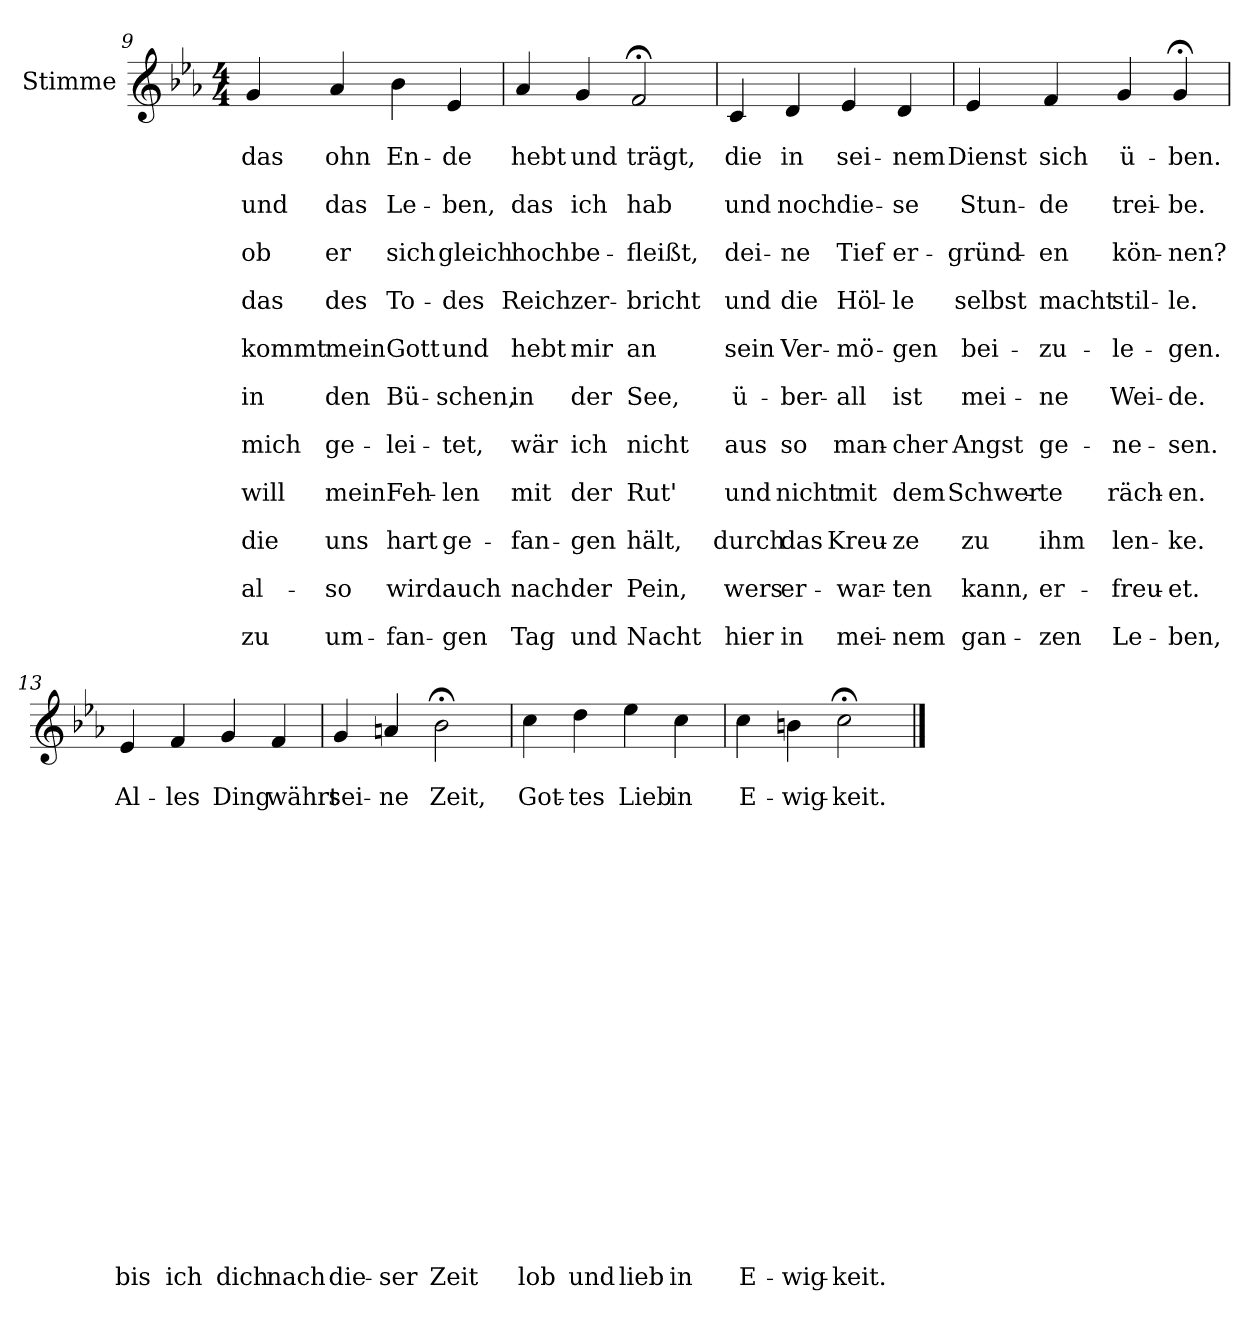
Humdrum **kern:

**kern	**text	**text	**text	**text	**text	**text	**text	**text	**text	**text	**text	**text	**text	**text	**text	**text	**text	**text	**text	**text	**text	**text
*part1	*part1	*part1	*part1	*part1	*part1	*part1	*part1	*part1	*part1	*part1	*part1	*part1	*part1	*part1	*part1	*part1	*part1	*part1	*part1	*part1	*part1	*part1
*staff1	*staff1	*staff1	*staff1	*staff1	*staff1	*staff1	*staff1	*staff1	*staff1	*staff1	*staff1	*staff1	*staff1	*staff1	*staff1	*staff1	*staff1	*staff1	*staff1	*staff1	*staff1	*staff1
*I"Stimme	*	*	*	*	*	*	*	*	*	*	*	*	*	*	*	*	*	*	*	*	*	*
*I'St.	*	*	*	*	*	*	*	*	*	*	*	*	*	*	*	*	*	*	*	*	*	*
*clefG2	*	*	*	*	*	*	*	*	*	*	*	*	*	*	*	*	*	*	*	*	*	*
*k[b-e-a-]	*	*	*	*	*	*	*	*	*	*	*	*	*	*	*	*	*	*	*	*	*	*
*M4/4	*	*	*	*	*	*	*	*	*	*	*	*	*	*	*	*	*	*	*	*	*	*
=9	=9	=9	=9	=9	=9	=9	=9	=9	=9	=9	=9	=9	=9	=9	=9	=9	=9	=9	=9	=9	=9	=9
!	!	!LO:LY:b	!	!LO:LY:b	!	!LO:LY:b	!	!LO:LY:b	!	!LO:LY:b	!	!LO:LY:b	!	!LO:LY:b	!	!LO:LY:b	!	!LO:LY:b	!	!LO:LY:b	!	!LO:LY:b
4g/	.	das	.	und	.	ob	.	das	.	kommt	.	in	.	mich	.	will	.	die	.	al-	.	zu
!	!	!LO:LY:b	!	!LO:LY:b	!	!LO:LY:b	!	!LO:LY:b	!	!LO:LY:b	!	!LO:LY:b	!	!LO:LY:b	!	!LO:LY:b	!	!LO:LY:b	!	!LO:LY:b	!	!LO:LY:b
4a-/	.	ohn	.	das	.	er	.	des	.	mein	.	den	.	ge-	.	mein	.	uns	.	-so	.	um-
!	!	!LO:LY:b	!	!LO:LY:b	!	!LO:LY:b	!	!LO:LY:b	!	!LO:LY:b	!	!LO:LY:b	!	!LO:LY:b	!	!LO:LY:b	!	!LO:LY:b	!	!LO:LY:b	!	!LO:LY:b
4b-\	.	En-	.	Le-	.	sich	.	To-	.	Gott	.	Bü-	.	-lei-	.	Feh-	.	hart	.	wird	.	-fan-
!	!	!LO:LY:b	!	!LO:LY:b	!	!LO:LY:b	!	!LO:LY:b	!	!LO:LY:b	!	!LO:LY:b	!	!LO:LY:b	!	!LO:LY:b	!	!LO:LY:b	!	!LO:LY:b	!	!LO:LY:b
4e-/	.	-de	.	-ben,	.	gleich	.	-des	.	und	.	-schen,	.	-tet,	.	-len	.	ge-	.	auch	.	-gen
=10	=10	=10	=10	=10	=10	=10	=10	=10	=10	=10	=10	=10	=10	=10	=10	=10	=10	=10	=10	=10	=10	=10
!	!	!LO:LY:b	!	!LO:LY:b	!	!LO:LY:b	!	!LO:LY:b	!	!LO:LY:b	!	!LO:LY:b	!	!LO:LY:b	!	!LO:LY:b	!	!LO:LY:b	!	!LO:LY:b	!	!LO:LY:b
4a-/	.	hebt	.	das	.	hoch	.	Reich	.	hebt	.	in	.	wär	.	mit	.	-fan-	.	nach	.	Tag
!	!	!LO:LY:b	!	!LO:LY:b	!	!LO:LY:b	!	!LO:LY:b	!	!LO:LY:b	!	!LO:LY:b	!	!LO:LY:b	!	!LO:LY:b	!	!LO:LY:b	!	!LO:LY:b	!	!LO:LY:b
4g/	.	und	.	ich	.	be-	.	zer-	.	mir	.	der	.	ich	.	der	.	-gen	.	der	.	und
!	!	!LO:LY:b	!	!LO:LY:b	!	!LO:LY:b	!	!LO:LY:b	!	!LO:LY:b	!	!LO:LY:b	!	!LO:LY:b	!	!LO:LY:b	!	!LO:LY:b	!	!LO:LY:b	!	!LO:LY:b
2f;</	.	trägt,	.	hab	.	-fleißt,	.	-bricht	.	an	.	See,	.	nicht	.	Rut'	.	hält,	.	Pein,	.	Nacht
!!LO:LB:g=z
=11	=11	=11	=11	=11	=11	=11	=11	=11	=11	=11	=11	=11	=11	=11	=11	=11	=11	=11	=11	=11	=11	=11
!	!	!LO:LY:b	!	!LO:LY:b	!	!LO:LY:b	!	!LO:LY:b	!	!LO:LY:b	!	!LO:LY:b	!	!LO:LY:b	!	!LO:LY:b	!	!LO:LY:b	!	!LO:LY:b	!	!LO:LY:b
4c/	.	die	.	und	.	dei-	.	und	.	sein	.	ü-	.	aus	.	und	.	durch	.	wers	.	hier
!	!	!LO:LY:b	!	!LO:LY:b	!	!LO:LY:b	!	!LO:LY:b	!	!LO:LY:b	!	!LO:LY:b	!	!LO:LY:b	!	!LO:LY:b	!	!LO:LY:b	!	!LO:LY:b	!	!LO:LY:b
4d/	.	in	.	noch	.	-ne	.	die	.	Ver-	.	-ber-	.	so	.	nicht	.	das	.	er-	.	in
!	!	!LO:LY:b	!	!LO:LY:b	!	!LO:LY:b	!	!LO:LY:b	!	!LO:LY:b	!	!LO:LY:b	!	!LO:LY:b	!	!LO:LY:b	!	!LO:LY:b	!	!LO:LY:b	!	!LO:LY:b
4e-/	.	sei-	.	die-	.	Tief	.	Höl-	.	-mö-	.	-all	.	man-	.	mit	.	Kreu-	.	-war-	.	mei-
!	!	!LO:LY:b	!	!LO:LY:b	!	!LO:LY:b	!	!LO:LY:b	!	!LO:LY:b	!	!LO:LY:b	!	!LO:LY:b	!	!LO:LY:b	!	!LO:LY:b	!	!LO:LY:b	!	!LO:LY:b
4d/	.	-nem	.	-se	.	er-	.	-le	.	-gen	.	ist	.	-cher	.	dem	.	-ze	.	-ten	.	-nem
=12	=12	=12	=12	=12	=12	=12	=12	=12	=12	=12	=12	=12	=12	=12	=12	=12	=12	=12	=12	=12	=12	=12
!	!	!LO:LY:b	!	!LO:LY:b	!	!LO:LY:b	!	!LO:LY:b	!	!LO:LY:b	!	!LO:LY:b	!	!LO:LY:b	!	!LO:LY:b	!	!LO:LY:b	!	!LO:LY:b	!	!LO:LY:b
4e-/	.	Dienst	.	Stun-	.	-gründ-	.	selbst	.	bei-	.	mei-	.	Angst	.	Schwer-	.	zu	.	kann,	.	gan-
!	!	!LO:LY:b	!	!LO:LY:b	!	!LO:LY:b	!	!LO:LY:b	!	!LO:LY:b	!	!LO:LY:b	!	!LO:LY:b	!	!LO:LY:b	!	!LO:LY:b	!	!LO:LY:b	!	!LO:LY:b
4f/	.	sich	.	-de	.	-en	.	macht	.	-zu-	.	-ne	.	ge-	.	-te	.	ihm	.	er-	.	-zen
!	!	!LO:LY:b	!	!LO:LY:b	!	!LO:LY:b	!	!LO:LY:b	!	!LO:LY:b	!	!LO:LY:b	!	!LO:LY:b	!	!LO:LY:b	!	!LO:LY:b	!	!LO:LY:b	!	!LO:LY:b
4g/	.	ü-	.	trei-	.	kön-	.	stil-	.	-le-	.	Wei-	.	-ne-	.	räch-	.	len-	.	-freu-	.	Le-
!	!	!LO:LY:b	!	!LO:LY:b	!	!LO:LY:b	!	!LO:LY:b	!	!LO:LY:b	!	!LO:LY:b	!	!LO:LY:b	!	!LO:LY:b	!	!LO:LY:b	!	!LO:LY:b	!	!LO:LY:b
4g;</	.	-ben.	.	-be.	.	-nen?	.	-le.	.	-gen.	.	-de.	.	-sen.	.	-en.	.	-ke.	.	-et.	.	-ben,
=13	=13	=13	=13	=13	=13	=13	=13	=13	=13	=13	=13	=13	=13	=13	=13	=13	=13	=13	=13	=13	=13	=13
!	!	!LO:LY:b	!	!	!	!	!	!	!	!	!	!	!	!	!	!	!	!	!	!	!	!LO:LY:b
4e-/	.	Al-	.	.	.	.	.	.	.	.	.	.	.	.	.	.	.	.	.	.	.	bis
!	!	!LO:LY:b	!	!	!	!	!	!	!	!	!	!	!	!	!	!	!	!	!	!	!	!LO:LY:b
4f/	.	-les	.	.	.	.	.	.	.	.	.	.	.	.	.	.	.	.	.	.	.	ich
!	!	!LO:LY:b	!	!	!	!	!	!	!	!	!	!	!	!	!	!	!	!	!	!	!	!LO:LY:b
4g/	.	Ding	.	.	.	.	.	.	.	.	.	.	.	.	.	.	.	.	.	.	.	dich
!	!	!LO:LY:b	!	!	!	!	!	!	!	!	!	!	!	!	!	!	!	!	!	!	!	!LO:LY:b
4f/	.	währt	.	.	.	.	.	.	.	.	.	.	.	.	.	.	.	.	.	.	.	nach
=14	=14	=14	=14	=14	=14	=14	=14	=14	=14	=14	=14	=14	=14	=14	=14	=14	=14	=14	=14	=14	=14	=14
!	!	!LO:LY:b	!	!	!	!	!	!	!	!	!	!	!	!	!	!	!	!	!	!	!	!LO:LY:b
4g/	.	sei-	.	.	.	.	.	.	.	.	.	.	.	.	.	.	.	.	.	.	.	die-
!	!	!LO:LY:b	!	!	!	!	!	!	!	!	!	!	!	!	!	!	!	!	!	!	!	!LO:LY:b
4an/	.	-ne	.	.	.	.	.	.	.	.	.	.	.	.	.	.	.	.	.	.	.	-ser
!	!	!LO:LY:b	!	!	!	!	!	!	!	!	!	!	!	!	!	!	!	!	!	!	!	!LO:LY:b
2b-;<\	.	Zeit,	.	.	.	.	.	.	.	.	.	.	.	.	.	.	.	.	.	.	.	Zeit
!!LO:PB:g=z
=15	=15	=15	=15	=15	=15	=15	=15	=15	=15	=15	=15	=15	=15	=15	=15	=15	=15	=15	=15	=15	=15	=15
!	!	!LO:LY:b	!	!	!	!	!	!	!	!	!	!	!	!	!	!	!	!	!	!	!	!LO:LY:b
4cc\	.	Got-	.	.	.	.	.	.	.	.	.	.	.	.	.	.	.	.	.	.	.	lob
!	!	!LO:LY:b	!	!	!	!	!	!	!	!	!	!	!	!	!	!	!	!	!	!	!	!LO:LY:b
4dd\	.	-tes	.	.	.	.	.	.	.	.	.	.	.	.	.	.	.	.	.	.	.	und
!	!	!LO:LY:b	!	!	!	!	!	!	!	!	!	!	!	!	!	!	!	!	!	!	!	!LO:LY:b
4ee-\	.	Lieb	.	.	.	.	.	.	.	.	.	.	.	.	.	.	.	.	.	.	.	lieb
!	!	!LO:LY:b	!	!	!	!	!	!	!	!	!	!	!	!	!	!	!	!	!	!	!	!LO:LY:b
4cc\	.	in	.	.	.	.	.	.	.	.	.	.	.	.	.	.	.	.	.	.	.	in
=16	=16	=16	=16	=16	=16	=16	=16	=16	=16	=16	=16	=16	=16	=16	=16	=16	=16	=16	=16	=16	=16	=16
!	!	!LO:LY:b	!	!	!	!	!	!	!	!	!	!	!	!	!	!	!	!	!	!	!	!LO:LY:b
4cc\	.	E-	.	.	.	.	.	.	.	.	.	.	.	.	.	.	.	.	.	.	.	E-
!	!	!LO:LY:b	!	!	!	!	!	!	!	!	!	!	!	!	!	!	!	!	!	!	!	!LO:LY:b
4bn\	.	-wig-	.	.	.	.	.	.	.	.	.	.	.	.	.	.	.	.	.	.	.	-wig-
!	!	!LO:LY:b	!	!	!	!	!	!	!	!	!	!	!	!	!	!	!	!	!	!	!	!LO:LY:b
2cc;<\	.	-keit.	.	.	.	.	.	.	.	.	.	.	.	.	.	.	.	.	.	.	.	-keit.
==	==	==	==	==	==	==	==	==	==	==	==	==	==	==	==	==	==	==	==	==	==	==
*-	*-	*-	*-	*-	*-	*-	*-	*-	*-	*-	*-	*-	*-	*-	*-	*-	*-	*-	*-	*-	*-	*-
